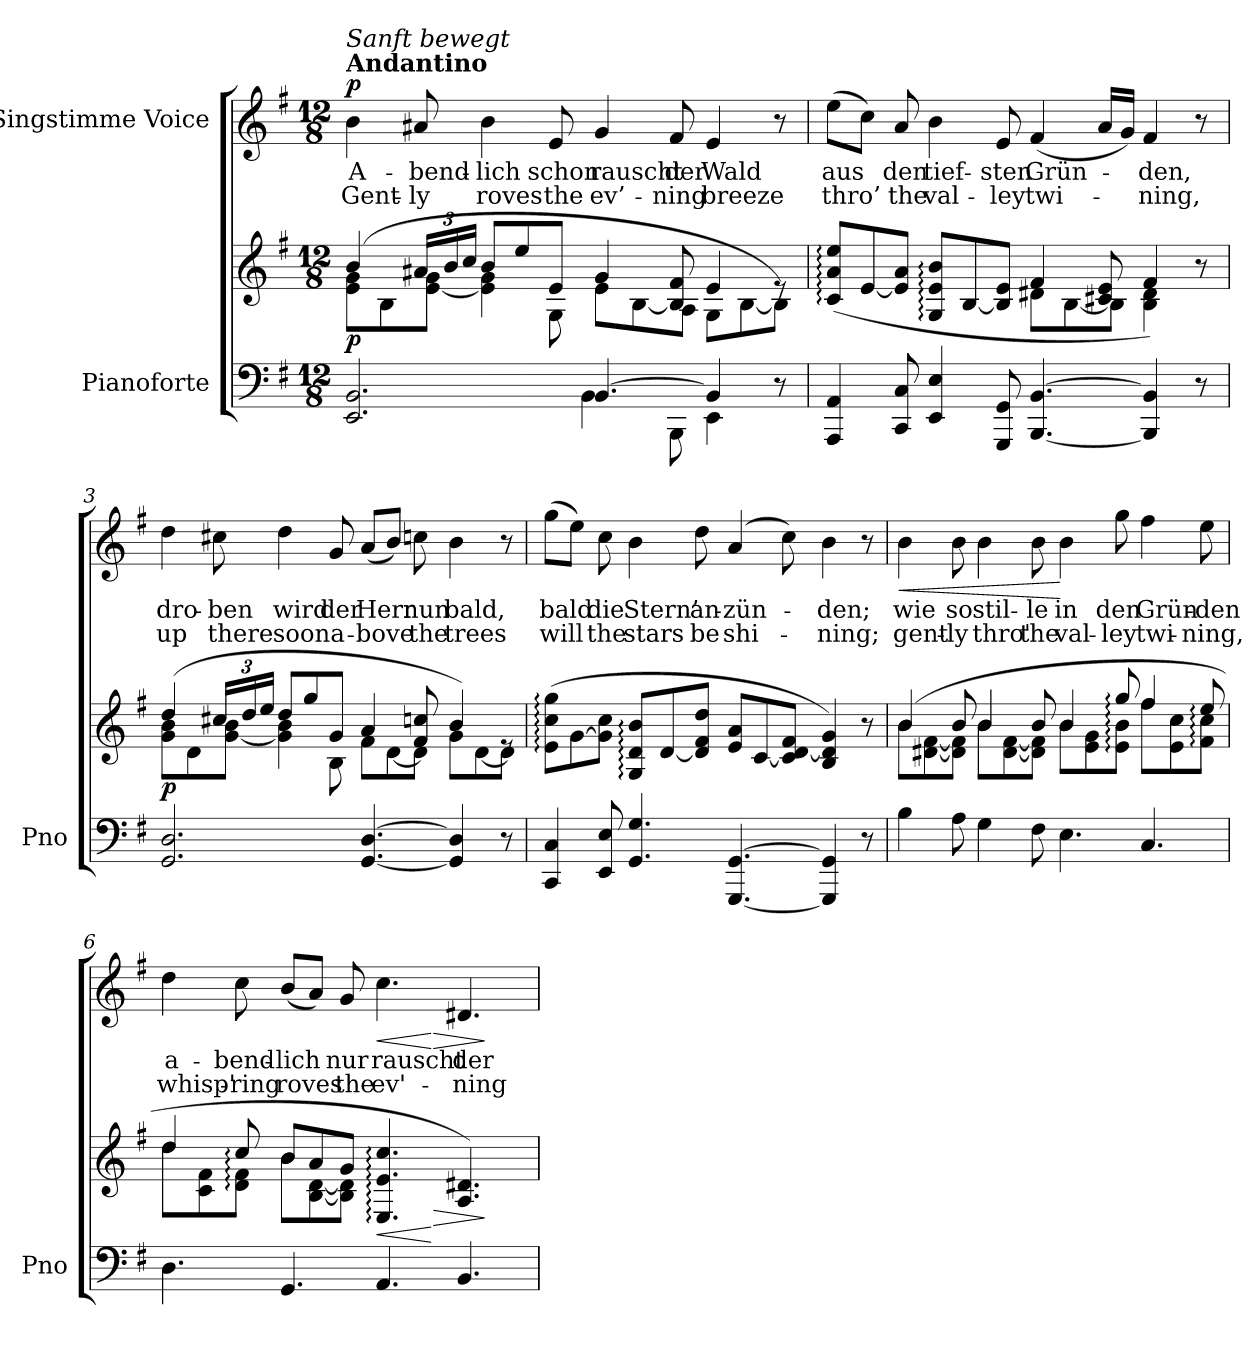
**kern	**kern	**dynam	**kern	**text	**text	**dynam
*part2	*part2	*part2	*part1	*part1	*part1	*part1
*staff3	*staff2	*staff2/3	*staff1	*staff1	*staff1	*staff1
*I"Pianoforte	*	*	*I"Singstimme Voice	*	*	*
*I'Pno	*	*	*	*	*	*
*clefF4	*clefG2	*	*clefG2	*	*	*
*k[f#]	*k[f#]	*	*k[f#]	*	*	*
*M12/8	*M12/8	*	*M12/8	*	*	*
=1	=1	=1	=1	=1	=1	=1
*^	*^	*	*	*	*	*
!	!	!	!	!	!LO:TX:a:B:t=Andantino	!	!	!
!	!	!	!	!	!LO:TX:a:i:t=Sanft bewegt	!	!	!
!	!	!	!	!LO:DY:b	!	!LO:LY:b	!LO:LY:b	!LO:DY:a
2.EE/ 2.BB/	2.rCCyy	(>4b/	8e\ 8g\L	p	4b\	A-	Gent-	p
.	.	.	8B\	.	.	.	.	.
!	!	!	!	!	!	!LO:LY:b	!LO:LY:b	!
.	.	24a#X/LL	[8e\ 8g\J	.	8a#X/	-bend-	-ly	.
.	.	24b/	.	.	.	.	.	.
.	.	24cc/JJ	.	.	.	.	.	.
!	!	!	!	!	!	!LO:LY:b	!LO:LY:b	!
.	.	8b/L	4e\] 4g\	.	4b\	-lich	roves	.
.	.	8ee/	.	.	.	.	.	.
!	!	!	!	!	!	!LO:LY:b	!LO:LY:b	!
.	.	8e/J	8G\	.	8e/	schon	the	.
!	!LO:N:head=solid	!	!	!	!	!LO:LY:b	!LO:LY:b	!
[4.BB/	4BB\	4g/	8e\L	.	4g/	rauscht	ev’-	.
.	.	.	[8B\	.	.	.	.	.
!	!	!	!	!	!	!LO:LY:b	!LO:LY:b	!
.	8BBB\	8Bn/] 8f#/	8A\J	.	8f#/	der	-ning	.
!	!	!	!	!	!	!LO:LY:b	!LO:LY:b	!
4BB/]	4EE\	4e/	8G\L	.	4e/	Wald	breeze	.
.	.	.	[8B\	.	.	.	.	.
8r	8ryy	8re)	8B\J]	.	8r	.	.	.
=2	=2	=2	=2	=2	=2	=2	=2	=2
!	!	!	!	!	!	!LO:LY:b	!LO:LY:b	!
*v	*v	*	*	*	*	*	*	*
4AAA/ 4AA/	(>8c/: 8a/: 8ee/:L	2.rFyy	.	(>8ee\L	aus	thro’	.
.	[8e/	.	.	8cc\J)	.	.	.
!	!	!	!	!	!LO:LY:b	!LO:LY:b	!
8CC/ 8C/	8e/] 8a/J	.	.	8a/	den	the	.
!	!	!	!	!	!LO:LY:b	!LO:LY:b	!
4EE/ 4E/	8G/: 8e/: 8b/:L	.	.	4b\	tief-	val-	.
.	[8B/	.	.	.	.	.	.
!	!	!	!	!	!LO:LY:b	!LO:LY:b	!
8GGG/ 8GG/	8B/] 8e/J	.	.	8e/	-sten	-ley	.
!	!	!	!	!	!LO:LY:b	!LO:LY:b	!
[4.BBB/ [4.BB/	4f#/	8d#X\L	.	(<4f#/	Grün-	twi-	.
.	.	[8B\	.	.	.	.	.
.	8c#X/ 8e/	8B\J]	.	16a/LL	.	.	.
.	.	.	.	16g/JJ)	.	.	.
!	!	!	!	!	!LO:LY:b	!LO:LY:b	!
4BBB/] 4BB/]	4f#/)	4B\ 4d#\	.	4f#/	-den,	-ning,	.
8r	8r	8ryy	.	8r	.	.	.
!!LO:LB:g=z
=3	=3	=3	=3	=3	=3	=3	=3
!	!	!	!LO:DY:b	!	!LO:LY:b	!LO:LY:b	!
2.GG/ 2.D/	(>4dd/	8g\ 8b\L	p	4dd\	dro-	up	.
.	.	8d\	.	.	.	.	.
!	!	!	!	!	!LO:LY:b	!LO:LY:b	!
.	24cc#X/LL	[8g\ 8b\J	.	8cc#X\	-ben	there	.
.	24dd/	.	.	.	.	.	.
.	24ee/JJ	.	.	.	.	.	.
!	!	!	!	!	!LO:LY:b	!LO:LY:b	!
.	8dd/L	4g\] 4b\	.	4dd\	wird	soon	.
.	8gg/	.	.	.	.	.	.
!	!	!	!	!	!LO:LY:b	!LO:LY:b	!
.	8g/J	8B\	.	8g/	der	a-	.
!	!	!	!	!	!LO:LY:b	!LO:LY:b	!
[4.GG/ [4.D/	4a/	8f#\L	.	(<8a/L	Herr	-bove	.
.	.	[8d\	.	8b/J)	.	.	.
!	!	!	!	!	!LO:LY:b	!LO:LY:b	!
.	8f#/ 8ccn/	8d\J]	.	8ccn\	nun	the	.
!	!	!	!	!	!LO:LY:b	!LO:LY:b	!
4GG/] 4D/]	4b/)	8g\L	.	4b\	bald,	trees	.
.	.	[8d\	.	.	.	.	.
8r	8re	8d\J]	.	8r	.	.	.
=4	=4	=4	=4	=4	=4	=4	=4
!	!	!	!	!	!LO:LY:b	!LO:LY:b	!
*	*v	*v	*	*	*	*	*
4CC/ 4C/	(>8e\: 8cc\: 8gg\:L	.	(>8gg\L	bald	will	.
.	[8g\	.	8ee\J)	.	.	.
!	!	!	!	!LO:LY:b	!LO:LY:b	!
8EE/ 8E/	8g\] 8cc\J	.	8cc\	die	the	.
!	!	!	!	!LO:LY:b	!LO:LY:b	!
4.GG/ 4.G/	8G/: 8d/: 8b/:L	.	4b\	Stern’	stars	.
.	[8d/	.	.	.	.	.
!	!	!	!	!LO:LY:b	!LO:LY:b	!
.	8d/] 8f#/ 8dd/J	.	8dd\	an-	be	.
!	!	!	!	!LO:LY:b	!LO:LY:b	!
[4.GGG/ [4.GG/	8e/ 8a/L	.	(>4a/	-zün-	shi-	.
.	[8c/	.	.	.	.	.
.	8c/] [8d/ 8f#/J	.	8cc\)	.	.	.
!	!	!	!	!LO:LY:b	!LO:LY:b	!
4GGG/] 4GG/]	4B/ 4d/] 4g/)	.	4b\	-den;	-ning;	.
8r	8r	.	8r	.	.	.
!!LO:LB:g=z
=5	=5	=5	=5	=5	=5	=5
*	*^	*	*	*	*	*
!	!	!	!	!	!LO:LY:b	!LO:LY:b	!LO:HP:b
4B\	(>4b/	8b\L	.	4b\	wie	gent-	<
.	.	[8d#X\ [8f#\	.	.	.	.	.
!	!	!	!	!	!LO:LY:b	!LO:LY:b	!
8A\	8b/	8d#\] 8f#\]J	.	8b\	so	-ly	.
!	!	!	!	!	!LO:LY:b	!LO:LY:b	!
4G\	4b/	8b\L	.	4b\	stil-	thro'	.
.	.	[8d#\ [8f#\	.	.	.	.	.
!	!	!	!	!	!LO:LY:b	!LO:LY:b	!
8F#\	8b/	8d#\] 8f#\]J	.	8b\	-le	the	.
!	!	!	!	!	!LO:LY:b	!LO:LY:b	!
4.E\	4b/	8b\L	.	4b\	in	val-	[
.	.	8e\ 8g\	.	.	.	.	.
!	!	!	!	!	!LO:LY:b	!LO:LY:b	!
.	8gg:/	8e\: 8b\:J	.	8gg\	den	-ley	.
!	!	!	!	!	!LO:LY:b	!LO:LY:b	!
4.C/	4ff#/	8ff#\L	.	4ff#\	Grün-	twi-	.
.	.	8e\ 8cc\	.	.	.	.	.
!	!	!	!	!	!LO:LY:b	!LO:LY:b	!
.	8ee:/	8f#\: 8cc\:J	.	8ee\	-den	-ning,	.
=6	=6	=6	=6	=6	=6	=6	=6
*	*	*^	*	*	*	*	*
!	!	!	!	!	!	!LO:LY:b	!LO:LY:b	!
*	*	*	*	*	*^	*	*	*
4.D\	4dd/	8dd\L	2.ryy	.	4dd\	2.reyy	a-	whisp'-	.
.	.	8c\ 8f#\	.	.	.	.	.	.	.
!	!	!	!	!	!	!	!LO:LY:b	!LO:LY:b	!
.	8cc:/	8d\: 8f#\:J	.	.	8cc\	.	-bend-	-ring	.
!	!	!	!	!	!	!	!LO:LY:b	!LO:LY:b	!
4.GG/	8b/L	8b\L	.	.	(<8b/L	.	-lich	roves	.
.	8a/	[8B\ [8d\	.	.	8a/J)	.	.	.	.
!	!	!	!	!	!	!	!LO:LY:b	!LO:LY:b	!
.	8g/J	8B\] 8d\]J	.	.	8g/	.	nur	the	.
!	!	!	!	!LO:HP:b	!	!	!LO:LY:b	!LO:LY:b	!LO:HP:b
4.AA/	4.E/: 4.e/: 4.cc/:	2.ryy	8rffyy	<	4.cc\	8reyy	rauscht	ev'-	<
.	.	.	8ryy	.	.	8ryy	.	.	.
!	!	!	!	!LO:HP:n=1:b	!	!	!	!	!LO:HP:n=1:b
.	.	.	8ryy	[ >	.	8ryy	.	.	[ >
!	!	!	!	!	!	!	!LO:LY:b	!LO:LY:b	!
4.BB/	4.A/ 4.d#X/)	.	8ryy	.	4.d#X/	8ryy	der	-ning	.
.	.	.	4ryy	]	.	8ryy	.	.	]
.	.	.	.	.	.	8ryy	.	.	.
*	*v	*v	*v	*	*	*	*	*	*
*	*	*	*v	*v	*	*	*
=	=	=	=	=	=	=
*-	*-	*-	*-	*-	*-	*-
